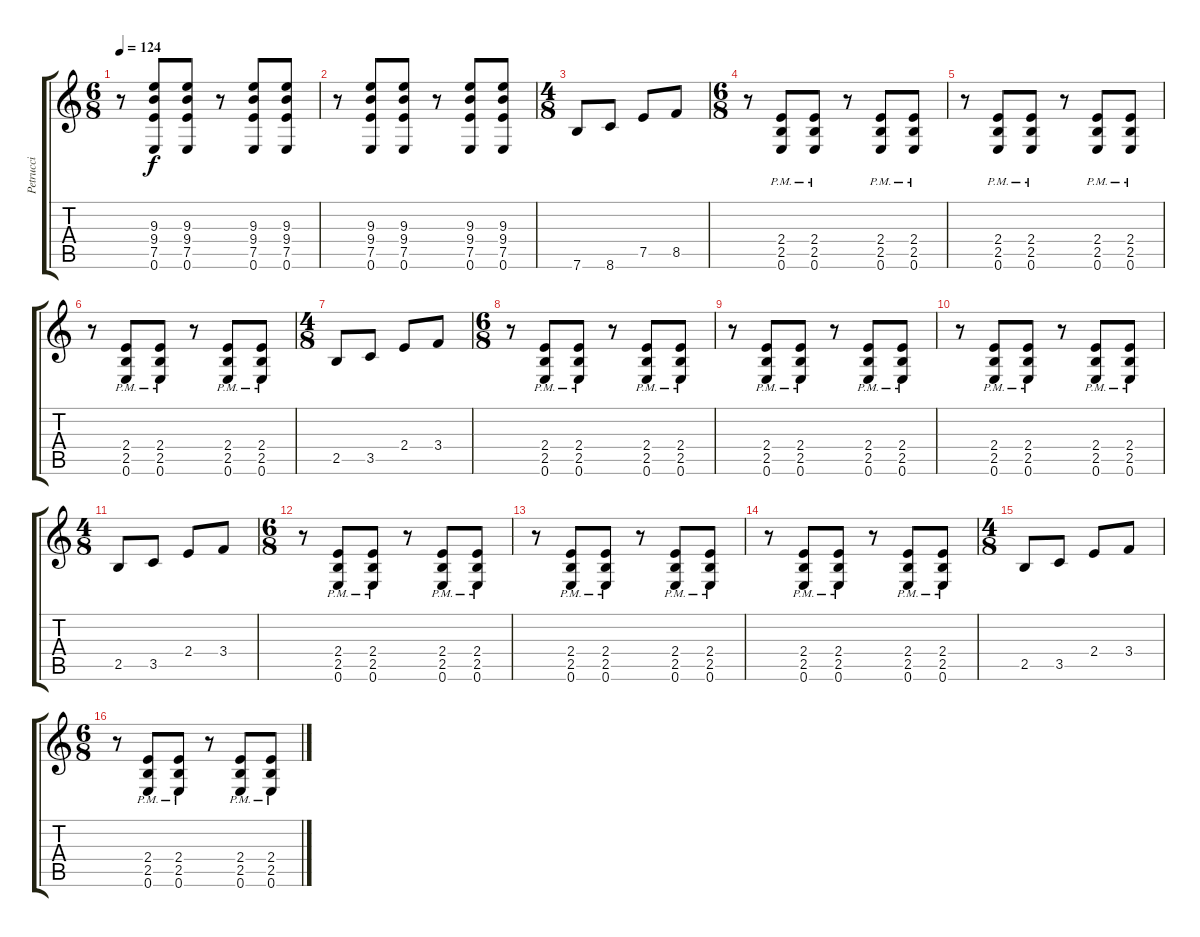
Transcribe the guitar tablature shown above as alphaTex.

\track ("Petrucci" "Petrucci") {instrument distortionguitar}
\staff {score tabs}
\tuning (E4 B3 G3 D3 A2 E2) {hide}
\ts (6 8)
\tempo 124
\clef g2
\ks c
r.8{dy f} (9.3 9.4 7.5 0.6).8 (9.3 9.4 7.5 0.6).8 r.8 (9.3 9.4 7.5 0.6).8 (9.3 9.4 7.5 0.6).8 |
r.8 (9.3 9.4 7.5 0.6).8 (9.3 9.4 7.5 0.6).8 r.8 (9.3 9.4 7.5 0.6).8 (9.3 9.4 7.5 0.6).8 |
\ts (4 8)
7.6.8 8.6.8 7.5.8 8.5.8 |
\ts (6 8)
r.8 (2.4{pm} 2.5{pm} 0.6{pm}).8 (2.4{pm} 2.5{pm} 0.6{pm}).8 r.8 (2.4{pm} 2.5{pm} 0.6{pm}).8 (2.4{pm} 2.5{pm} 0.6{pm}).8 |
r.8 (2.4{pm} 2.5{pm} 0.6{pm}).8 (2.4{pm} 2.5{pm} 0.6{pm}).8 r.8 (2.4{pm} 2.5{pm} 0.6{pm}).8 (2.4{pm} 2.5{pm} 0.6{pm}).8 |
r.8 (2.4{pm} 2.5{pm} 0.6{pm}).8 (2.4{pm} 2.5{pm} 0.6{pm}).8 r.8 (2.4{pm} 2.5{pm} 0.6{pm}).8 (2.4{pm} 2.5{pm} 0.6{pm}).8 |
\ts (4 8)
2.5.8 3.5.8 2.4.8 3.4.8 |
\ts (6 8)
r.8 (2.4{pm} 2.5{pm} 0.6{pm}).8 (2.4{pm} 2.5{pm} 0.6{pm}).8 r.8 (2.4{pm} 2.5{pm} 0.6{pm}).8 (2.4{pm} 2.5{pm} 0.6{pm}).8 |
r.8 (2.4{pm} 2.5{pm} 0.6{pm}).8 (2.4{pm} 2.5{pm} 0.6{pm}).8 r.8 (2.4{pm} 2.5{pm} 0.6{pm}).8 (2.4{pm} 2.5{pm} 0.6{pm}).8 |
r.8 (2.4{pm} 2.5{pm} 0.6{pm}).8 (2.4{pm} 2.5{pm} 0.6{pm}).8 r.8 (2.4{pm} 2.5{pm} 0.6{pm}).8 (2.4{pm} 2.5{pm} 0.6{pm}).8 |
\ts (4 8)
2.5.8 3.5.8 2.4.8 3.4.8 |
\ts (6 8)
r.8 (2.4{pm} 2.5{pm} 0.6{pm}).8 (2.4{pm} 2.5{pm} 0.6{pm}).8 r.8 (2.4{pm} 2.5{pm} 0.6{pm}).8 (2.4{pm} 2.5{pm} 0.6{pm}).8 |
r.8 (2.4{pm} 2.5{pm} 0.6{pm}).8 (2.4{pm} 2.5{pm} 0.6{pm}).8 r.8 (2.4{pm} 2.5{pm} 0.6{pm}).8 (2.4{pm} 2.5{pm} 0.6{pm}).8 |
r.8 (2.4{pm} 2.5{pm} 0.6{pm}).8 (2.4{pm} 2.5{pm} 0.6{pm}).8 r.8 (2.4{pm} 2.5{pm} 0.6{pm}).8 (2.4{pm} 2.5{pm} 0.6{pm}).8 |
\ts (4 8)
2.5.8 3.5.8 2.4.8 3.4.8 |
\ts (6 8)
r.8 (2.4{pm} 2.5{pm} 0.6{pm}).8 (2.4{pm} 2.5{pm} 0.6{pm}).8 r.8 (2.4{pm} 2.5{pm} 0.6{pm}).8 (2.4{pm} 2.5{pm} 0.6{pm}).8
